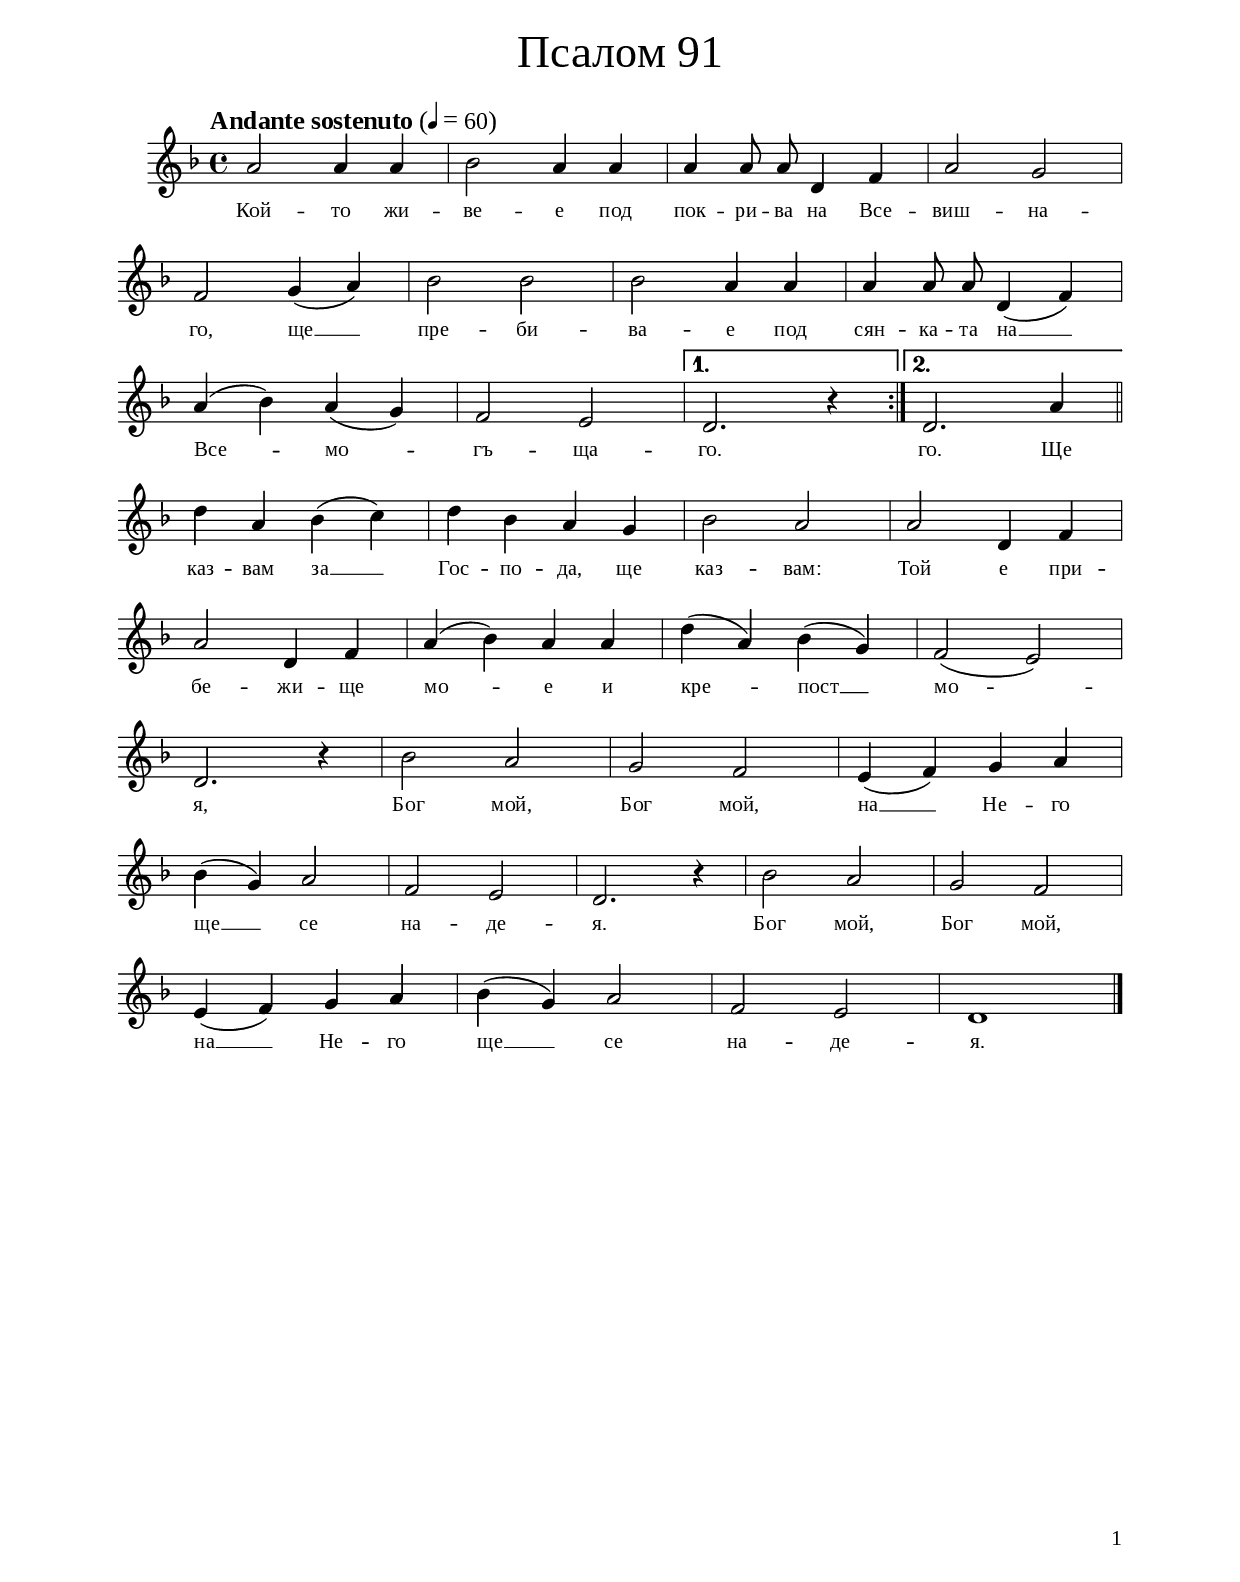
\version "2.24.4"

% include paper part and global functions
\include "include/globals.ily"

\bookpart {
  \label #'ref057
  \tocItem \markup "Псалом 91"
  \include "include/bookpart-paper.ily"
  \score {
    \include "include/score-layout.ily"

    \new Voice \relative a' {
      \clef treble
      \key d \minor
      \time 4/4
      \tempoFunc "Andante sostenuto" 4 "60"
      \repeat volta 2 {
        a2 a4 a4 | bes2 a4 a4 | a4 \autoBeamOff a8 a8 d,4 f4 |  a2 g2 |\break
        f2 g4 ( a4 ) | bes2 bes2 | bes2 a4 a4 | a4 a8 a8 d,4 ( f4 ) | \break
        a4 ( bes4 ) a4 ( g4 ) |  f2 e2 |
      }
      \alternative {
        { d2. r4 | }
        { d2. a'4 | \bar "||" \break }
      }

      d4 a4 bes4 ( c4 ) | d4 bes4 a4 g4 | bes2 a2 | a2 d,4 f4 | \break
      a2 d,4 f4 | a4 ( bes4 ) a4 a4 | d4 ( a4 ) bes4 ( g4 ) | f2 ( e2 ) | \break
      d2. r4 | bes'2 a2 | g2 f2 |  e4 ( f4 ) g4 a4 | \break
      bes4 ( g4 ) a2 | f2 e2 | d2. r4 | bes'2 a2 | g2 f2 | \break
      e4 ( f4 ) g4 a4 | bes4 ( g4 ) a2 | f2 e2 | d1| \bar "|." \break
    }

    \addlyrics {
      Кой -- то жи -- ве -- е под пок -- ри -- ва на Все -- виш -- на --
      го, ще __ пре -- би -- ва -- е под сян -- ка -- та на __
      Все -- мо -- гъ -- ща -- го. го. Ще
      каз -- вам за __ Гос -- по -- да, ще каз -- вам: Той е при --
      бе -- жи -- ще мо -- е и кре -- пост __ мо --
      я, Бог мой, Бог мой, на __ Не -- го
      ще __ се на -- де -- я. Бог мой, Бог мой,
      на __ Не -- го ще __ се на -- де -- я.
    }

    \header {
      title = \titleFunc #'ref_desc_3 "Псалом 91" "Psalоm 91"
    }

    \midi{}

  } % score
  

} % bookpart
